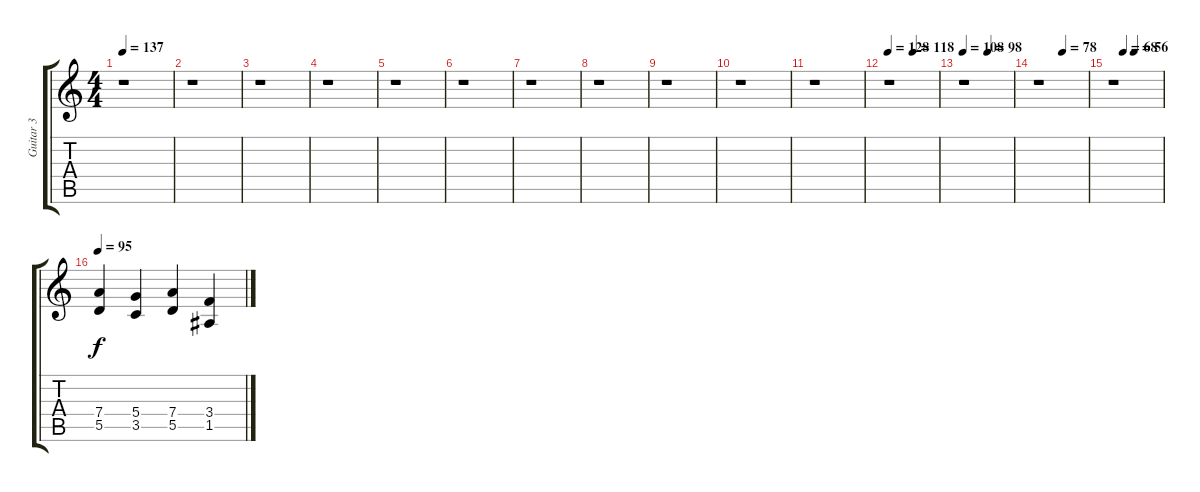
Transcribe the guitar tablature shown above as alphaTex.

\track ("Guitar 3" "Guitar 3") {instrument distortionguitar}
\staff {score tabs}
\tuning (E4 B3 G3 D3 A2 E2) {hide}
\ts (4 4)
\tempo 137
\clef g2
\ks c
r.1{dy f} |
r.1 |
r.1 |
r.1 |
r.1 |
r.1 |
r.1 |
r.1 |
r.1 |
r.1 |
r.1 |
\tempo 128
\tempo (118 0.5)
r.1 |
\tempo 108
\tempo (98 0.5)
r.1 |
\tempo (78 0.5)
r.1 |
\tempo (68 0.21875)
\tempo (56 0.4375)
r.1 |
\tempo 95
(7.4 5.5).4 (5.4 3.5).4 (7.4 5.5).4 (3.4 1.5).4
